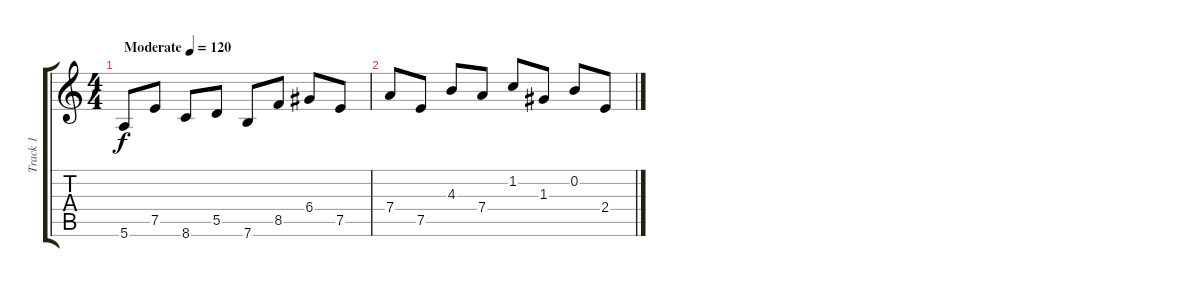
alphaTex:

\track ("Track 1" "Track 1") {instrument overdrivenguitar}
\staff {score tabs}
\tuning (E4 B3 G3 D3 A2 E2) {hide}
\ts (4 4)
\tempo (120 "Moderate")
\clef g2
\ks c
5.6.8{dy f instrument overdrivenguitar} 7.5.8 8.6.8 5.5.8 7.6.8 8.5.8 6.4.8 7.5.8 |
7.4.8 7.5.8 4.3.8 7.4.8 1.2.8 1.3.8 0.2.8 2.4.8
